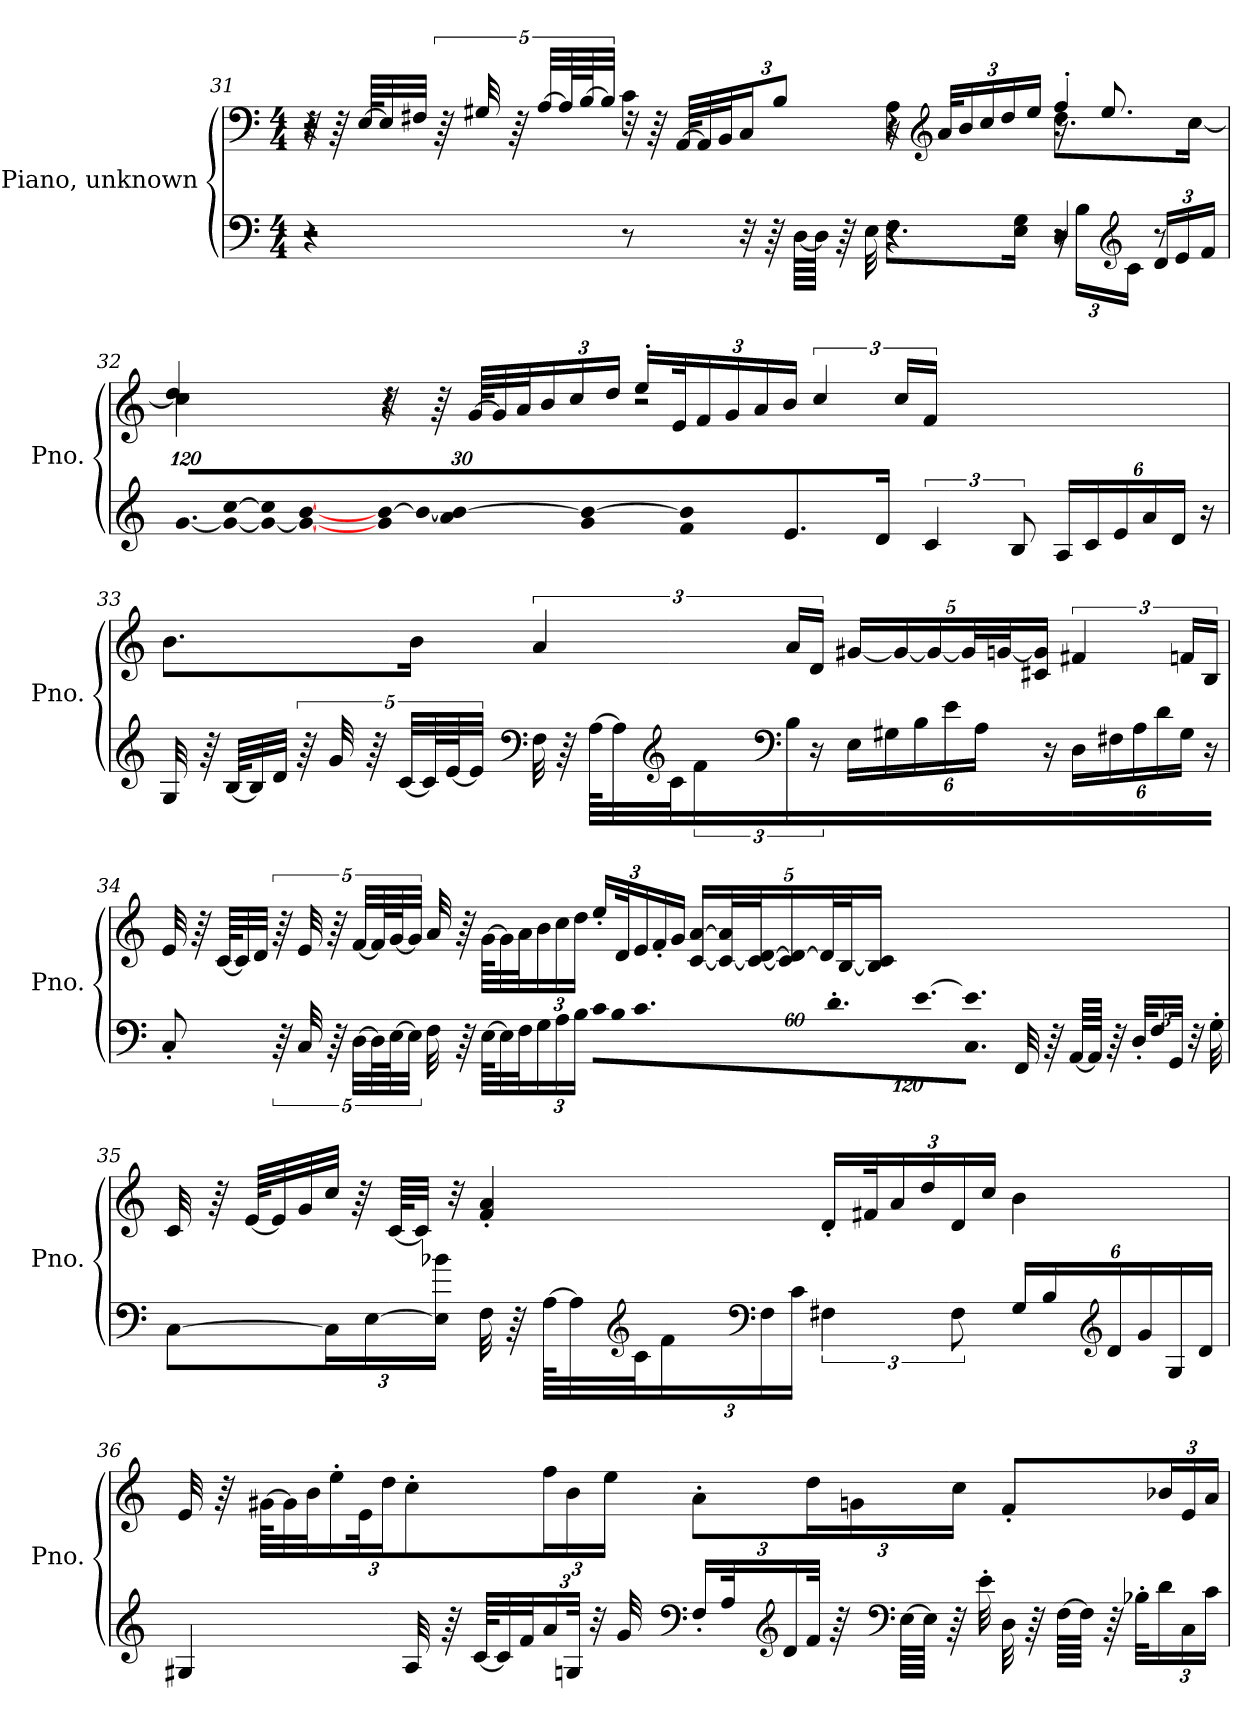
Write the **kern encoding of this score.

**kern	**kern
*part1	*part1
*staff2	*staff1
*I"Piano, unknown	*
*I'Pno.	*
!!LO:PB:g=z
*clefF4	*clefF4
*k[]	*k[]
*M4/4	*M4/4
=31	=31
*^	*^
*	*^	*	*^
2r	4r	2r	2r	4r	32r
.	.	.	.	.	64r
.	.	.	.	.	[64E/KLLL
.	.	.	.	.	32E/]
.	.	.	.	.	32F#X/JJJ
.	.	.	.	.	80r
.	.	.	.	.	40G#X/
.	.	.	.	.	80r
.	.	.	.	.	[40A/LLL
.	.	.	.	.	80A/L]
.	.	.	.	.	[80B/J
.	.	.	.	.	40B/JJJ]
.	8r	.	.	4c\	32r
.	.	.	.	.	64r
.	.	.	.	.	[64AA/KLLL
.	.	.	.	.	32AA/]
.	.	.	.	.	32BB/J
*	*	*	*	*	*Xbrackettup
.	32r	.	.	.	24C/J
.	64r	.	.	.	.
.	.	.	.	.	12B/J
.	[64D\LLLL	.	.	.	.
.	64D\JJJJ]	.	.	.	.
.	64r	.	.	.	.
.	32E\	.	.	.	.
4r	8.F\L	4r	4r	4A\	16r
*	*	*	*clefG2	*	*
.	.	.	.	.	48a/KLL
.	.	.	.	.	24b/
.	.	.	.	.	24cc/
.	.	.	.	.	24dd/
.	16E\ 16G\Jk	.	.	.	.
.	.	.	.	.	24ee/JJ
8r	24r	4D/	16r	8.dd\L	4ff'/
.	24B\LL	.	.	.	.
.	.	.	8.ee/	.	.
*clefG2	*	*	*	*	*
.	24c\JJ	.	.	.	.
*Xbrackettup	*	*	*	*	*
24d/LL	8r	.	.	.	.
24e/	.	.	.	.	.
.	.	.	.	[16cc\Jk	.
24f/JJ	.	.	.	.	.
*v	*v	*v	*	*	*
!!LO:LB:g=z	!!	!!
=32	=32	=32	=32
!LO:N:vis=32.	!	!	!
[1920%103g/LLL	1r	4cc\]	4dd/
!LO:N:vis=64	!	!	!
960%17g/_ [960%17cc/L	.	.	.
!LO:N:vis=64	!	!	!
960%17g/_ 960%17cc/]	.	.	.
!LO:N:vis=64	!	!	!
960%17g/_ [960%17b/	.	.	.
1920ryy	.	.	.
!LO:N:vis=64	!	!	!
960%17g/] 960%17b/_	.	.	.
!LO:N:vis=64	!	!	!
960%17b/J_	.	.	.
!LO:N:vis=32	!	!	!
640%23a/ 640%23b/_	.	.	.
!LO:N:vis=32	!	!	!
640%23g/ 640%23b/_	.	.	.
!LO:N:vis=32	!	!	!
640%23f/ 640%23b/]JJ	.	.	.
.	.	4r	32r
8.e/	.	.	.
.	.	.	64r
.	.	.	[64g/KLLL
.	.	.	32g/]
.	.	.	32a/J
.	.	.	24b/
.	.	.	24cc/
16d/Jk	.	.	.
.	.	.	24dd/JJ
.	.	2r	16ee'/LL
*brackettup	*	*	*
6c/	.	.	.
.	.	.	48e/K
.	.	.	24f/
.	.	.	24g/
.	.	.	24a/
12B/	.	.	.
.	.	.	24b/JJ
*	*	*	*brackettup
.	.	.	6cc/
*Xbrackettup	*	*	*
24A/LL	.	.	.
24c/	.	.	.
24e/	.	.	.
*brackettup	*	*	*
24a/	.	.	.
.	.	.	24cc/LL
24d/JJ	.	.	.
.	.	.	24f/JJ
24r	.	.	.
.	1920ryy	1920ryy	1920ryy
*	*v	*v	*v
!!LO:LB:g=z
=33	=33
32G/	8.b\L
64r	.
[64B/KLLL	.
32B/]	.
32d/JJJ	.
80r	.
40g/	.
80r	.
[40c/LLL	.
.	16b\Jk
80c/L]	.
[80e/J	.
40e/JJJ]	.
*clefF4	*
32F\	6a/
64r	.
[64A/KLLL	.
32A/]	.
*clefG2	*
32c/J	.
24f/	.
*clefF4	*
24B/JJ	24a/LL
24r	24d/JJ
*Xbrackettup	*Xbrackettup
24E\LL	[20g#X/LL
24G#X\	.
.	20g#/_
24B\	.
.	20g#/_
*brackettup	*
24e\	.
.	40g#/L]
24A\JJ	.
.	[40gn/J
.	20c#X/ 20g/]JJ
24r	.
*Xbrackettup	*brackettup
24D\LL	6f#X/
24F#X\	.
24A\	.
*brackettup	*
24d\	.
24G#\JJ	24fn/LL
24r	24B/JJ
!!LO:LB:g=z
=34	=34
8C'/	32e/
.	64r
.	[64c/KLLL
.	32c/]
.	32d/JJJ
80r	80r
40C/	40e/
80r	80r
[40D\LLL	[40f/LLL
80D\L]	80f/L]
[80E\J	[80g/J
40E\JJJ]	40g/JJJ]
32F\	32a/
64r	64r
[64E\KLLL	[64g\KLLL
32E\]	32g\]
32F\J	32a\J
*Xbrackettup	*Xbrackettup
24G\	24b\
24A\	24cc\
24B\JJ	24dd\JJ
!LO:N:vis=16	!
1920%107c\LL	16ee'/LL
!LO:N:vis=32	!
1920%53B\L	.
.	48d/K
36.c\	24e/
36.d'\	16f'/
[36.e\	.
.	16g/JJ
36.C\ 36.e\]JJJ	.
32FF/	[20c/ [20a/LL
64r	.
[64AA/LLLL	.
.	40c/_ 40a/]L
64AA/JJJJ]	.
.	40c/_ [40d/J
64r	.
32D'/KLL	.
.	20c/] 20d/_
24F/	.
.	40d/L]
48GG/JJk	.
.	[40B/J
32r	.
.	20B/] 20c/JJ
32G'\	.
!!LO:LB:g=z
=35	=35
[8C\L	32c/
.	64r
.	[64e/KLLL
.	32e/]
.	32g/
24C\L]	32cc/JJJ
.	64r
[24E\	.
.	[64c/KLLL
.	32c/JJJ]
24E\] 24b-X\JJ	.
.	32r
32F\	4f/' 4a/'
64r	.
[64A\KLLL	.
32A\]	.
*clefG2	*
32c\J	.
24f\	.
*clefF4	*
24F\	.
24c\JJ	.
*brackettup	*
6F#X\	16d'/LL
.	48f#X/K
.	24a/
.	24dd/
12F#\	24d/
.	24cc/JJ
*Xbrackettup	*
24G/LL	4b\
24B/	.
*clefG2	*
24d/	.
24g/	.
24G/	.
24d/JJ	.
!!LO:LB:g=z
=36	=36
4G#X/	32e/
.	64r
.	[64g#X\KLLL
.	32g#\]
.	32b\J
.	16ee'\
.	48e\K
.	24dd\J
32A/	8cc'\
64r	.
[64c/KLLL	.
32c/]	.
32f/J	.
24a/	24ff\L
48Gn/JJk	24b\
32r	.
.	24ee\JJ
32g/	.
*clefF4	*
16F'/LL	8a'\L
48A/K	.
*clefG2	*
24d/	.
32f/JJk	24dd\L
64r	.
.	24gn\
*clefF4	*
[64E\LLLL	.
64E\JJJJ]	.
64r	.
.	24cc\JJ
32e'\	.
32D\	8f'/L
64r	.
[64F\LLLL	.
64F\JJJJ]	.
64r	.
32B-X'\KLL	.
24d\	24b-X/L
24C\	24e/
24c\JJ	24a/JJ
=	=
*-	*-
